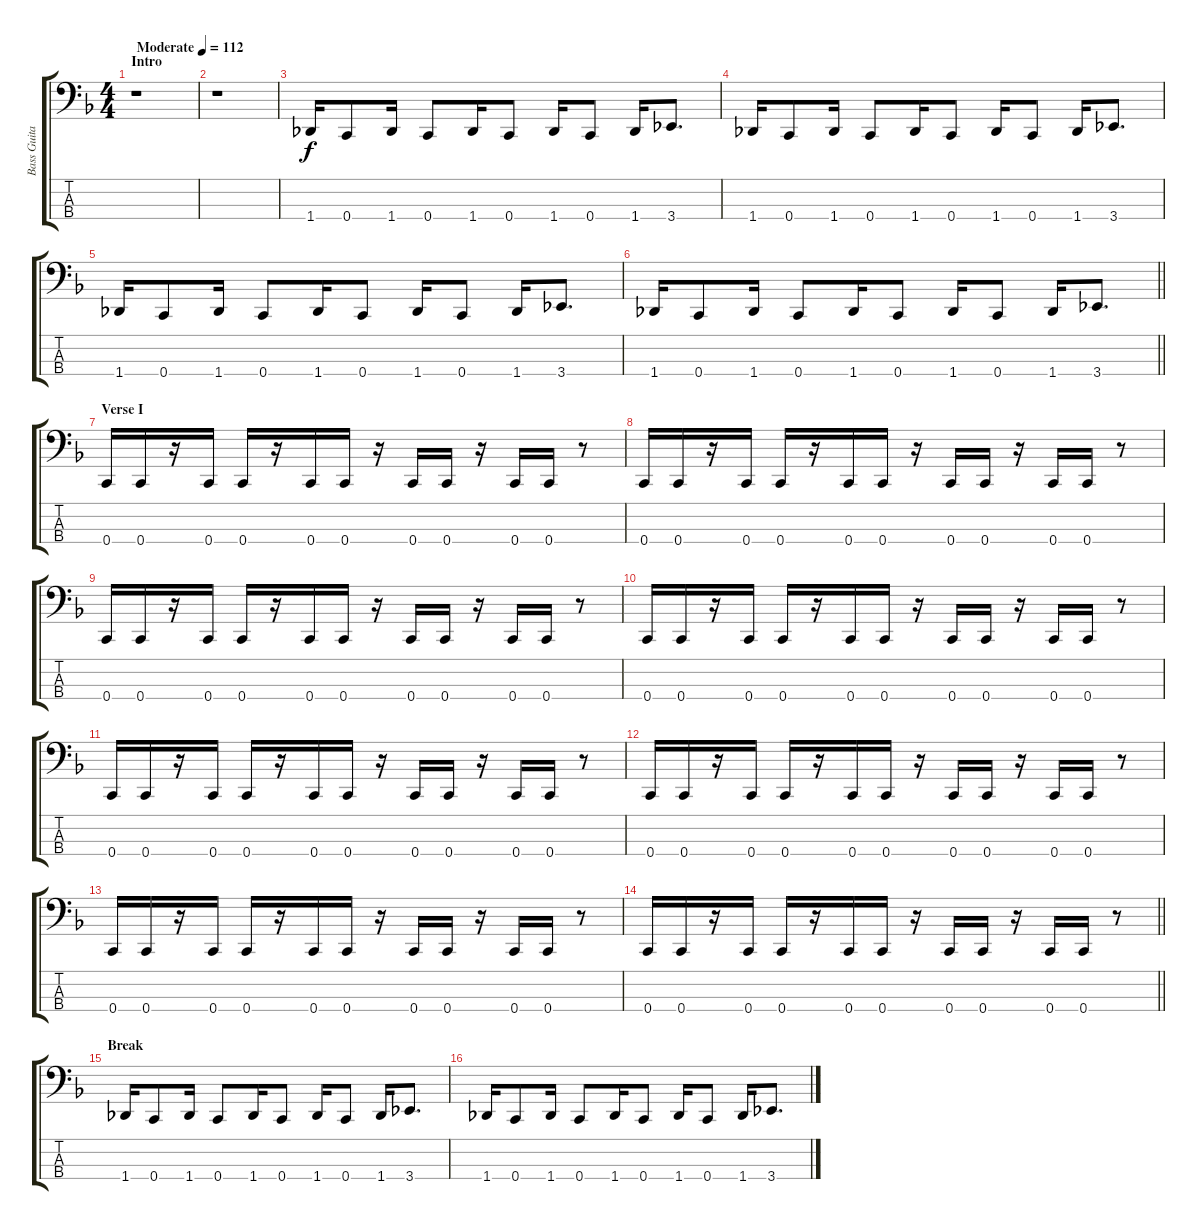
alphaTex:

\track ("Bass Guitar" "Bass Guita") {instrument electricbassfinger}
\staff {score tabs}
\tuning (Eb2 Bb1 F1 C1) {hide}
\ts (4 4)
\section ("" "Intro")
\tempo (112 "Moderate")
\clef f4
\ks f
r.1{dy f instrument electricbassfinger} |
r.1 |
1.4.16 0.4.8 1.4.16 0.4.8 1.4.16 0.4.8 1.4.16 0.4.8 1.4.16 3.4.8{d} |
1.4.16 0.4.8 1.4.16 0.4.8 1.4.16 0.4.8 1.4.16 0.4.8 1.4.16 3.4.8{d} |
1.4.16 0.4.8 1.4.16 0.4.8 1.4.16 0.4.8 1.4.16 0.4.8 1.4.16 3.4.8{d} |
\barLineRight lightlight
1.4.16 0.4.8 1.4.16 0.4.8 1.4.16 0.4.8 1.4.16 0.4.8 1.4.16 3.4.8{d} |
\section ("" "Verse I")
0.4.16 0.4.16 r.16 0.4.16 0.4.16 r.16 0.4.16 0.4.16 r.16 0.4.16 0.4.16 r.16 0.4.16 0.4.16 r.8 |
0.4.16 0.4.16 r.16 0.4.16 0.4.16 r.16 0.4.16 0.4.16 r.16 0.4.16 0.4.16 r.16 0.4.16 0.4.16 r.8 |
0.4.16 0.4.16 r.16 0.4.16 0.4.16 r.16 0.4.16 0.4.16 r.16 0.4.16 0.4.16 r.16 0.4.16 0.4.16 r.8 |
0.4.16 0.4.16 r.16 0.4.16 0.4.16 r.16 0.4.16 0.4.16 r.16 0.4.16 0.4.16 r.16 0.4.16 0.4.16 r.8 |
0.4.16 0.4.16 r.16 0.4.16 0.4.16 r.16 0.4.16 0.4.16 r.16 0.4.16 0.4.16 r.16 0.4.16 0.4.16 r.8 |
0.4.16 0.4.16 r.16 0.4.16 0.4.16 r.16 0.4.16 0.4.16 r.16 0.4.16 0.4.16 r.16 0.4.16 0.4.16 r.8 |
0.4.16 0.4.16 r.16 0.4.16 0.4.16 r.16 0.4.16 0.4.16 r.16 0.4.16 0.4.16 r.16 0.4.16 0.4.16 r.8 |
\barLineRight lightlight
0.4.16 0.4.16 r.16 0.4.16 0.4.16 r.16 0.4.16 0.4.16 r.16 0.4.16 0.4.16 r.16 0.4.16 0.4.16 r.8 |
\section ("" "Break")
1.4.16 0.4.8 1.4.16 0.4.8 1.4.16 0.4.8 1.4.16 0.4.8 1.4.16 3.4.8{d} |
1.4.16 0.4.8 1.4.16 0.4.8 1.4.16 0.4.8 1.4.16 0.4.8 1.4.16 3.4.8{d}
